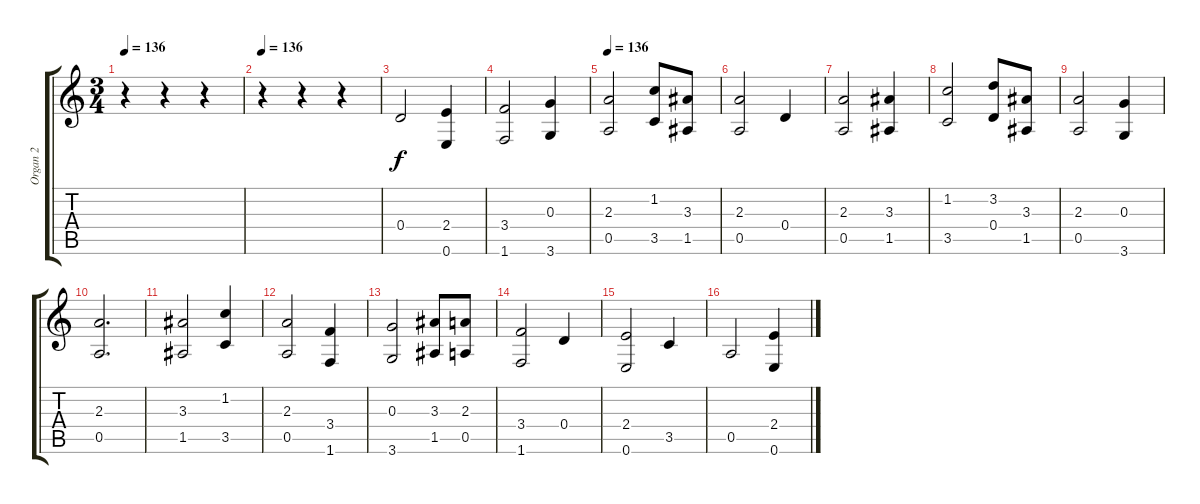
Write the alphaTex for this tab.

\track ("Organ 2" "Organ 2") {instrument acousticguitarsteel}
\staff {score tabs}
\tuning (E4 B3 G3 D3 A2 E2) {hide}
\ts (3 4)
\tempo 136
\clef g2
\ks c
r.4{dy f} r.4 r.4 |
\tempo 136
r.4 r.4 r.4 |
0.4.2 (2.4 0.6).4 |
(3.4 1.6).2 (0.3 3.6).4 |
\tempo 136
(2.3 0.5).2 (1.2 3.5).8 (3.3 1.5).8 |
(2.3 0.5).2 0.4.4 |
(2.3 0.5).2 (3.3 1.5).4 |
(1.2 3.5).2 (3.2 0.4).8 (3.3 1.5).8 |
(2.3 0.5).2 (0.3 3.6).4 |
(2.3 0.5).2{d} |
(3.3 1.5).2 (1.2 3.5).4 |
(2.3 0.5).2 (3.4 1.6).4 |
(0.3 3.6).2 (3.3 1.5).8 (2.3 0.5).8 |
(3.4 1.6).2 0.4.4 |
(2.4 0.6).2 3.5.4 |
0.5.2 (2.4 0.6).4
